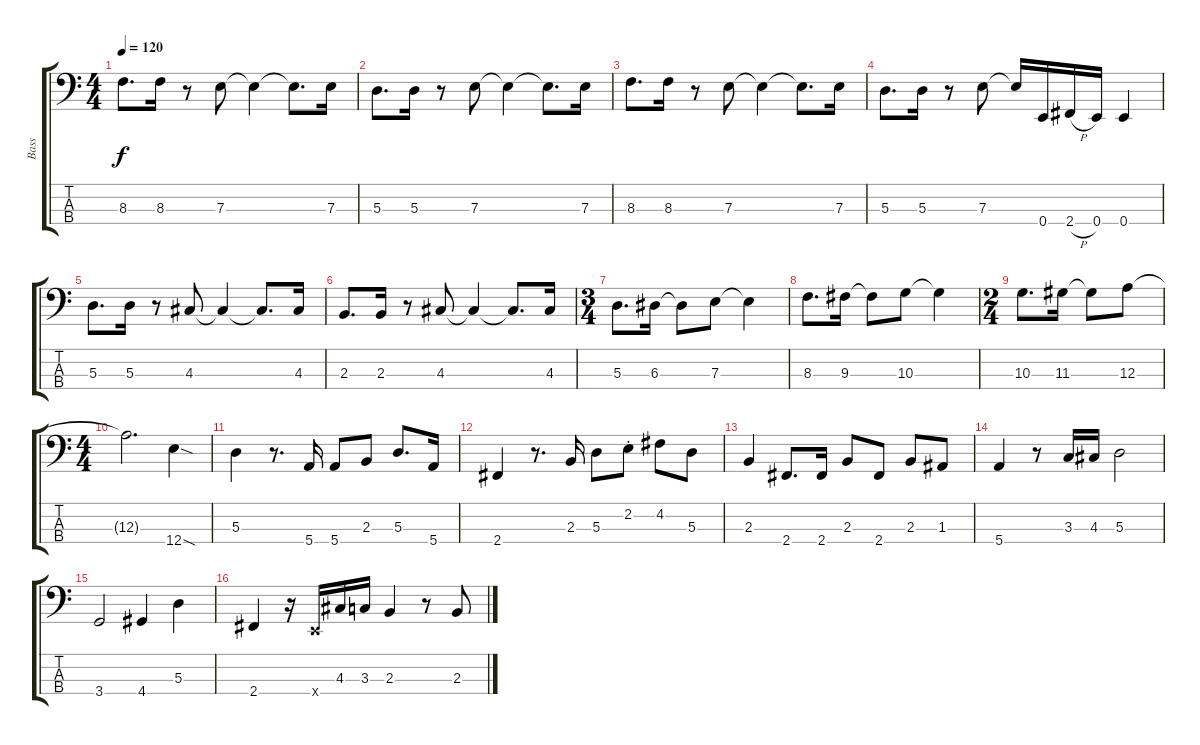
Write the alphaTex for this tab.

\track ("Bass" "Bass") {instrument electricbassfinger}
\staff {score tabs}
\tuning (G2 D2 A1 E1) {hide}
\ts (4 4)
\tempo 120
\clef f4
\ks c
8.3.8{d dy f} 8.3.16 r.8 7.3.8 7.3{t}.4 7.3{t}.8{d} 7.3.16 |
5.3.8{d} 5.3.16 r.8 7.3.8 7.3{t}.4 7.3{t}.8{d} 7.3.16 |
8.3.8{d} 8.3.16 r.8 7.3.8 7.3{t}.4 7.3{t}.8{d} 7.3.16 |
5.3.8{d} 5.3.16 r.8 7.3.8 7.3{t}.16 0.4.16 2.4{h}.16 0.4.16 0.4.4 |
5.3.8{d} 5.3.16 r.8 4.3.8 4.3{t}.4 4.3{t}.8{d} 4.3.16 |
2.3.8{d} 2.3.16 r.8 4.3.8 4.3{t}.4 4.3{t}.8{d} 4.3.16 |
\ts (3 4)
5.3.8{d} 6.3.16 6.3{t}.8 7.3.8 7.3{t}.4 |
8.3.8{d} 9.3.16 9.3{t}.8 10.3.8 10.3{t}.4 |
\ts (2 4)
10.3.8{d} 11.3.16 11.3{t}.8 12.3.8 |
\ts (4 4)
12.3{t}.2{d} 12.4{sod}.4 |
5.3.4 r.8{d} 5.4.16 5.4.8 2.3.8 5.3.8{d} 5.4.16 |
2.4.4 r.8{d} 2.3.16 5.3.8 2.2{st}.8 4.2.8 5.3.8 |
2.3.4 2.4.8{d} 2.4.16 2.3.8 2.4.8 2.3.8 1.3.8 |
5.4.4 r.8 3.3.16 4.3.16 5.3.2 |
3.4.2 4.4.4 5.3.4 |
2.4.4 r.16 0.4{x}.16 4.3.16 3.3.16 2.3.4 r.8 2.3.8
